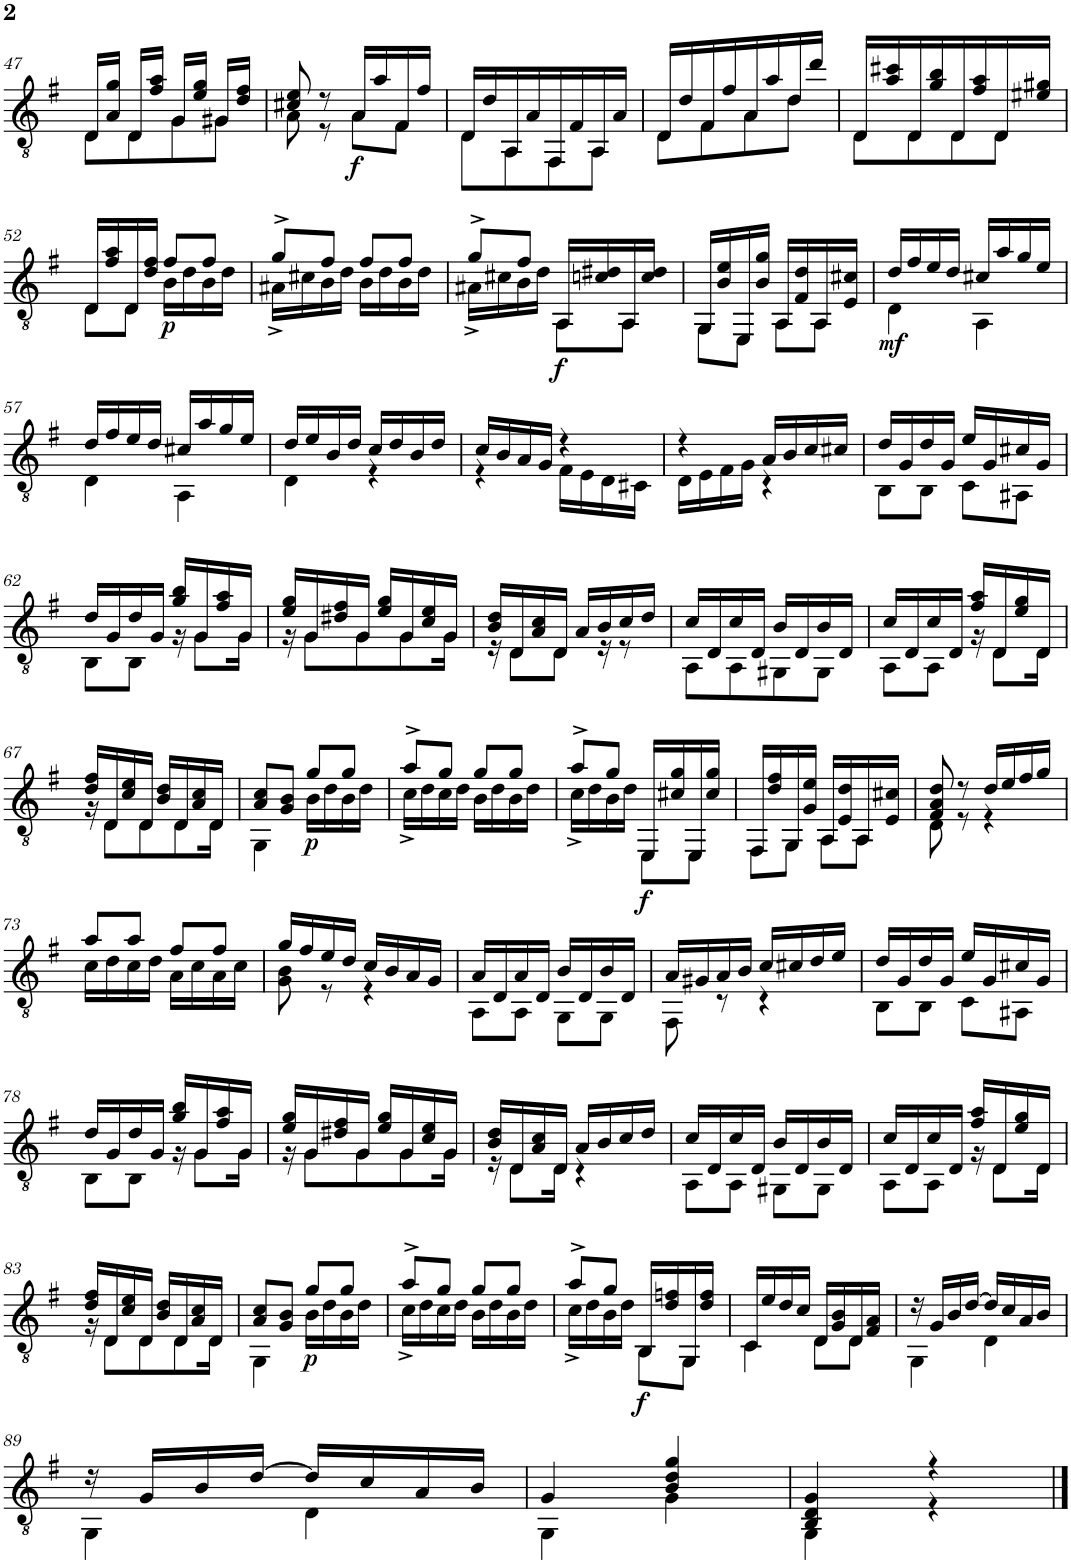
**kern	**dynam
*part1	*part1
*staff1	*staff1
*I"Classical Guitar	*
!!LO:PB:g=z
*clefGv2	*
*k[f#]	*
*G:	*
*M2/4	*
=47	=47
*^	*
16D/LL	8D\L	.
16A/ 16g/JJ	.	.
16D/LL	8D\	.
16f#/ 16a/JJ	.	.
16G/LL	8G\	.
16e/ 16g/JJ	.	.
16G#X/LL	8G#\J	.
16d/ 16f#/JJ	.	.
=48	=48	=48
8c#X/ 8e/	8A\	.
8r	8r	.
!	!	!LO:DY:b
16A/LL	8A\L	f
16a/	.	.
16F#/	8F#\J	.
16f#/JJ	.	.
=49	=49	=49
16D/LL	8D\L	.
16d/	.	.
16AA/	8AA\	.
16A/	.	.
16FF#/	8FF#\	.
16F#/	.	.
16AA/	8AA\J	.
16A/JJ	.	.
=50	=50	=50
16D/LL	8D\L	.
16d/	.	.
16F#/	8F#\	.
16f#/	.	.
16A/	8A\	.
16a/	.	.
16d/	8d\J	.
16dd/JJ	.	.
=51	=51	=51
16D/LL	8D\L	.
16a/ 16cc#X/	.	.
16D/	8D\	.
16g/ 16b/	.	.
16D/	8D\	.
16f#/ 16a/	.	.
16D/	8D\J	.
16e#X/ 16g#X/JJ	.	.
!!LO:LB:g=z	!!
=52	=52	=52
16D/LL	8D\L	.
16f#/ 16a/	.	.
16D/	8D\J	.
16d/ 16f#/JJ	.	.
!	!	!LO:DY:b
8f#/L	16B\LL	p
.	16d\	.
8f#/J	16B\	.
.	16d\JJ	.
=53	=53	=53
8g^/L	16A#X^\LL	.
.	16c#X\	.
8f#/J	16B\	.
.	16d\JJ	.
8f#/L	16B\LL	.
.	16d\	.
8f#/J	16B\	.
.	16d\JJ	.
=54	=54	=54
8g^/L	16A#X^\LL	.
.	16c#X\	.
8f#/J	16B\	.
.	16d\JJ	.
!	!	!LO:DY:b
16AA/LL	8AA\L	f
16cn/ 16d#X/	.	.
16AA/	8AA\J	.
16c/ 16d#/JJ	.	.
=55	=55	=55
16GG/LL	8GG\L	.
16B/ 16e/	.	.
16EE/	8EE\J	.
16B/ 16g/JJ	.	.
16AA/LL	8AA\L	.
16F#/ 16d/	.	.
16AA/	8AA\J	.
16E/ 16c#X/JJ	.	.
=56	=56	=56
!	!	!LO:DY:b
16d/LL	4D\	mf
16f#/	.	.
16e/	.	.
16d/JJ	.	.
16c#X/LL	4AA\	.
16a/	.	.
16g/	.	.
16e/JJ	.	.
!!LO:LB:g=z	!!
=57	=57	=57
16d/LL	4D\	.
16f#/	.	.
16e/	.	.
16d/JJ	.	.
16c#X/LL	4AA\	.
16a/	.	.
16g/	.	.
16e/JJ	.	.
=58	=58	=58
16d/LL	4D\	.
16e/	.	.
16B/	.	.
16d/JJ	.	.
16c/LL	4r	.
16d/	.	.
16B/	.	.
16d/JJ	.	.
=59	=59	=59
16c/LL	4r	.
16B/	.	.
16A/	.	.
16G/JJ	.	.
4r	16F#\LL	.
.	16E\	.
.	16D\	.
.	16C#X\JJ	.
=60	=60	=60
4r	16D\LL	.
.	16E\	.
.	16F#\	.
.	16G\JJ	.
16A/LL	4r	.
16B/	.	.
16c/	.	.
16c#X/JJ	.	.
=61	=61	=61
16d/LL	8BB\L	.
16G/	.	.
16d/	8BB\J	.
16G/JJ	.	.
16e/LL	8C\L	.
16G/	.	.
16c#X/	8AA#X\J	.
16G/JJ	.	.
!!LO:LB:g=z	!!
=62	=62	=62
16d/LL	8BB\L	.
16G/	.	.
16d/	8BB\J	.
16G/JJ	.	.
16g/ 16b/LL	16r	.
16G/	8G\L	.
16f#/ 16a/	.	.
16G/JJ	16G\Jk	.
=63	=63	=63
16e/ 16g/LL	16r	.
16G/	8G\L	.
16d#X/ 16f#/	.	.
16G/JJ	8G\	.
16e/ 16g/LL	.	.
16G/	8G\	.
16c/ 16e/	.	.
16G/JJ	16G\Jk	.
=64	=64	=64
16B/ 16d/LL	16r	.
16D/	8D\L	.
16A/ 16c/	.	.
16D/JJ	8D\J	.
16A/LL	.	.
16B/	16r	.
16c/	8r	.
16d/JJ	.	.
=65	=65	=65
16c/LL	8AA\L	.
16D/	.	.
16c/	8AA\	.
16D/JJ	.	.
16B/LL	8GG#X\	.
16D/	.	.
16B/	8GG#\J	.
16D/JJ	.	.
=66	=66	=66
16c/LL	8AA\L	.
16D/	.	.
16c/	8AA\J	.
16D/JJ	.	.
16f#/ 16a/LL	16r	.
16D/	8D\L	.
16e/ 16g/	.	.
16D/JJ	16D\Jk	.
!!LO:LB:g=z	!!
=67	=67	=67
16d/ 16f#/LL	16r	.
16D/	8D\L	.
16c/ 16e/	.	.
16D/JJ	8D\	.
16B/ 16d/LL	.	.
16D/	8D\	.
16A/ 16c/	.	.
16D/JJ	16D\Jk	.
=68	=68	=68
8A/ 8c/L	4GG\	.
8G/ 8B/J	.	.
!	!	!LO:DY:b
8g/L	16B\LL	p
.	16d\	.
8g/J	16B\	.
.	16d\JJ	.
=69	=69	=69
8a^/L	16c^\LL	.
.	16d\	.
8g/J	16c\	.
.	16d\JJ	.
8g/L	16B\LL	.
.	16d\	.
8g/J	16B\	.
.	16d\JJ	.
=70	=70	=70
8a^/L	16c^\LL	.
.	16d\	.
8g/J	16B\	.
.	16d\JJ	.
!	!	!LO:DY:b
16EE/LL	8EE\L	f
16c#X/ 16g/	.	.
16EE/	8EE\J	.
16c#/ 16g/JJ	.	.
=71	=71	=71
16FF#/LL	8FF#\L	.
16d/ 16f#/	.	.
16GG/	8GG\J	.
16G/ 16e/JJ	.	.
16AA/LL	8AA\L	.
16E/ 16d/	.	.
16AA/	8AA\J	.
16E/ 16c#X/JJ	.	.
=72	=72	=72
8F#/ 8A/ 8d/	8D\	.
8r	8r	.
16d/LL	4r	.
16e/	.	.
16f#/	.	.
16g/JJ	.	.
!!LO:LB:g=z	!!
=73	=73	=73
8a/L	16c\LL	.
.	16d\	.
8a/J	16c\	.
.	16d\JJ	.
8f#/L	16A\LL	.
.	16c\	.
8f#/J	16A\	.
.	16c\JJ	.
=74	=74	=74
16g/LL	8G\ 8B\	.
16f#/	.	.
16e/	8r	.
16d/JJ	.	.
16c/LL	4r	.
16B/	.	.
16A/	.	.
16G/JJ	.	.
=75	=75	=75
16A/LL	8AA\L	.
16D/	.	.
16A/	8AA\J	.
16D/JJ	.	.
16B/LL	8GG\L	.
16D/	.	.
16B/	8GG\J	.
16D/JJ	.	.
=76	=76	=76
16A/LL	8FF#\	.
16G#X/	.	.
16A/	8r	.
16B/JJ	.	.
16c/LL	4r	.
16c#X/	.	.
16d/	.	.
16e/JJ	.	.
=77	=77	=77
16d/LL	8BB\L	.
16G/	.	.
16d/	8BB\J	.
16G/JJ	.	.
16e/LL	8C\L	.
16G/	.	.
16c#X/	8AA#X\J	.
16G/JJ	.	.
!!LO:LB:g=z	!!
=78	=78	=78
16d/LL	8BB\L	.
16G/	.	.
16d/	8BB\J	.
16G/JJ	.	.
16g/ 16b/LL	16r	.
16G/	8G\L	.
16f#/ 16a/	.	.
16G/JJ	16G\Jk	.
=79	=79	=79
16e/ 16g/LL	16r	.
16G/	8G\L	.
16d#X/ 16f#/	.	.
16G/JJ	8G\	.
16e/ 16g/LL	.	.
16G/	8G\	.
16c/ 16e/	.	.
16G/JJ	16G\Jk	.
=80	=80	=80
16B/ 16d/LL	16r	.
16D/	8D\L	.
16A/ 16c/	.	.
16D/JJ	16D\Jk	.
16A/LL	4r	.
16B/	.	.
16c/	.	.
16d/JJ	.	.
=81	=81	=81
16c/LL	8AA\L	.
16D/	.	.
16c/	8AA\J	.
16D/JJ	.	.
16B/LL	8GG#X\L	.
16D/	.	.
16B/	8GG#\J	.
16D/JJ	.	.
=82	=82	=82
16c/LL	8AA\L	.
16D/	.	.
16c/	8AA\J	.
16D/JJ	.	.
16f#/ 16a/LL	16r	.
16D/	8D\L	.
16e/ 16g/	.	.
16D/JJ	16D\Jk	.
!!LO:LB:g=z	!!
=83	=83	=83
16d/ 16f#/LL	16r	.
16D/	8D\L	.
16c/ 16e/	.	.
16D/JJ	8D\	.
16B/ 16d/LL	.	.
16D/	8D\	.
16A/ 16c/	.	.
16D/JJ	16D\Jk	.
=84	=84	=84
8A/ 8c/L	4GG\	.
8G/ 8B/J	.	.
!	!	!LO:DY:b
8g/L	16B\LL	p
.	16d\	.
8g/J	16B\	.
.	16d\JJ	.
=85	=85	=85
8a^/L	16c^\LL	.
.	16d\	.
8g/J	16c\	.
.	16d\JJ	.
8g/L	16B\LL	.
.	16d\	.
8g/J	16B\	.
.	16d\JJ	.
=86	=86	=86
8a^/L	16c^\LL	.
.	16d\	.
8g/J	16B\	.
.	16d\JJ	.
!	!	!LO:DY:b
16BB/LL	8BB\L	f
16d/ 16fn/	.	.
16GG/	8GG\J	.
16d/ 16f/JJ	.	.
=87	=87	=87
16C/LL	4C\	.
16e/	.	.
16d/	.	.
16c/JJ	.	.
16D/LL	8D\L	.
16G/ 16B/	.	.
16D/	8D\J	.
16F#/ 16A/JJ	.	.
=88	=88	=88
16r	4GG\	.
16G/LL	.	.
16B/	.	.
[16d/JJ	.	.
16d/LL]	4D\	.
16c/	.	.
16A/	.	.
16B/JJ	.	.
!!LO:LB:g=z	!!
=89	=89	=89
16r	4GG\	.
16G/LL	.	.
16B/	.	.
[16d/JJ	.	.
16d/LL]	4D\	.
16c/	.	.
16A/	.	.
16B/JJ	.	.
=90	=90	=90
4G/	4GG\	.
4B/ 4d/ 4g/	4G\	.
=91	=91	=91
4BB/ 4D/ 4G/	4GG\	.
4r	4r	.
*v	*v	*
==	==
*-	*-
